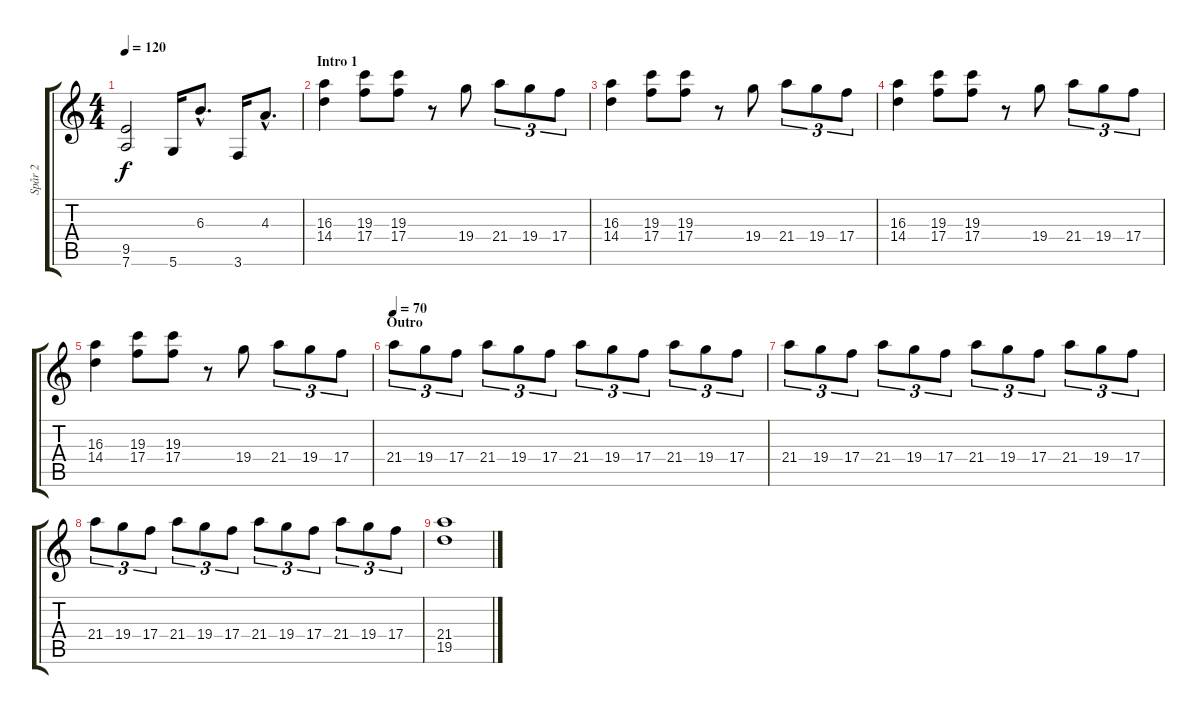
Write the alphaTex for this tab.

\track ("Spår 2" "Spår 2") {instrument overdrivenguitar}
\staff {score tabs}
\tuning (D4 A3 F3 C3 G2 D2) {hide}
\ts (4 4)
\tempo 120
\clef g2
\ks c
(9.5 7.6).2{dy f} 5.6.16 6.3{hac}.8{d} 3.6.16 4.3{hac}.8{d} |
\section ("" "Intro 1")
(16.3 14.4).4{volume 11} (19.3 17.4).8 (19.3 17.4).8 r.8 19.4.8 21.4.8{tu (3 2)} 19.4.8{tu (3 2)} 17.4.8{tu (3 2)} |
(16.3 14.4).4 (19.3 17.4).8 (19.3 17.4).8 r.8 19.4.8 21.4.8{tu (3 2)} 19.4.8{tu (3 2)} 17.4.8{tu (3 2)} |
(16.3 14.4).4 (19.3 17.4).8 (19.3 17.4).8 r.8 19.4.8 21.4.8{tu (3 2)} 19.4.8{tu (3 2)} 17.4.8{tu (3 2)} |
(16.3 14.4).4 (19.3 17.4).8 (19.3 17.4).8 r.8 19.4.8 21.4.8{tu (3 2)} 19.4.8{tu (3 2)} 17.4.8{tu (3 2)} |
\section ("" "Outro")
\tempo 70
21.4.8{tu (3 2)} 19.4.8{tu (3 2)} 17.4.8{tu (3 2)} 21.4.8{tu (3 2)} 19.4.8{tu (3 2)} 17.4.8{tu (3 2)} 21.4.8{tu (3 2)} 19.4.8{tu (3 2)} 17.4.8{tu (3 2)} 21.4.8{tu (3 2)} 19.4.8{tu (3 2)} 17.4.8{tu (3 2)} |
21.4.8{tu (3 2)} 19.4.8{tu (3 2)} 17.4.8{tu (3 2)} 21.4.8{tu (3 2)} 19.4.8{tu (3 2)} 17.4.8{tu (3 2)} 21.4.8{tu (3 2)} 19.4.8{tu (3 2)} 17.4.8{tu (3 2)} 21.4.8{tu (3 2)} 19.4.8{tu (3 2)} 17.4.8{tu (3 2)} |
21.4.8{tu (3 2)} 19.4.8{tu (3 2)} 17.4.8{tu (3 2)} 21.4.8{tu (3 2)} 19.4.8{tu (3 2)} 17.4.8{tu (3 2)} 21.4.8{tu (3 2)} 19.4.8{tu (3 2)} 17.4.8{tu (3 2)} 21.4.8{tu (3 2)} 19.4.8{tu (3 2)} 17.4.8{tu (3 2)} |
(21.4 19.5).1
